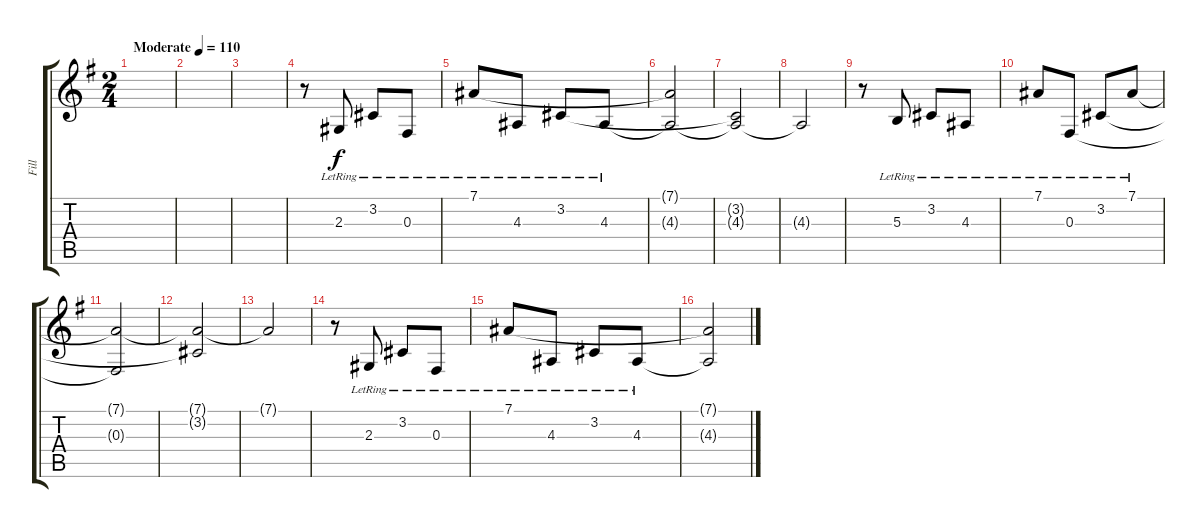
\track ("Fill" "Fill") {instrument acousticgrandpiano}
\staff {score tabs}
\tuning (Eb4 Bb3 Gb3 Db3 Ab2 Eb2) {hide}
\ts (2 4)
\tempo (110 "Moderate")
\clef g2
\ks g
|
|
|
r.8 2.3{lr}.8 3.2{lr}.8 0.3{lr}.8 |
7.1{lr}.8 4.3{lr}.8 3.2{lr}.8 4.3{lr}.8 |
(7.1{t} 4.3{t}).2 |
(3.2{t} 4.3{t}).2 |
4.3{t}.2 |
r.8 5.3{lr}.8 3.2{lr}.8 4.3{lr}.8 |
7.1{lr}.8 0.3{lr}.8 3.2{lr}.8 7.1{lr}.8 |
(7.1{t} 0.3{t}).2 |
(7.1{t} 3.2{t}).2 |
7.1{t}.2 |
r.8 2.3{lr}.8 3.2{lr}.8 0.3{lr}.8 |
7.1{lr}.8 4.3{lr}.8 3.2{lr}.8 4.3{lr}.8 |
(7.1{t} 4.3{t}).2
